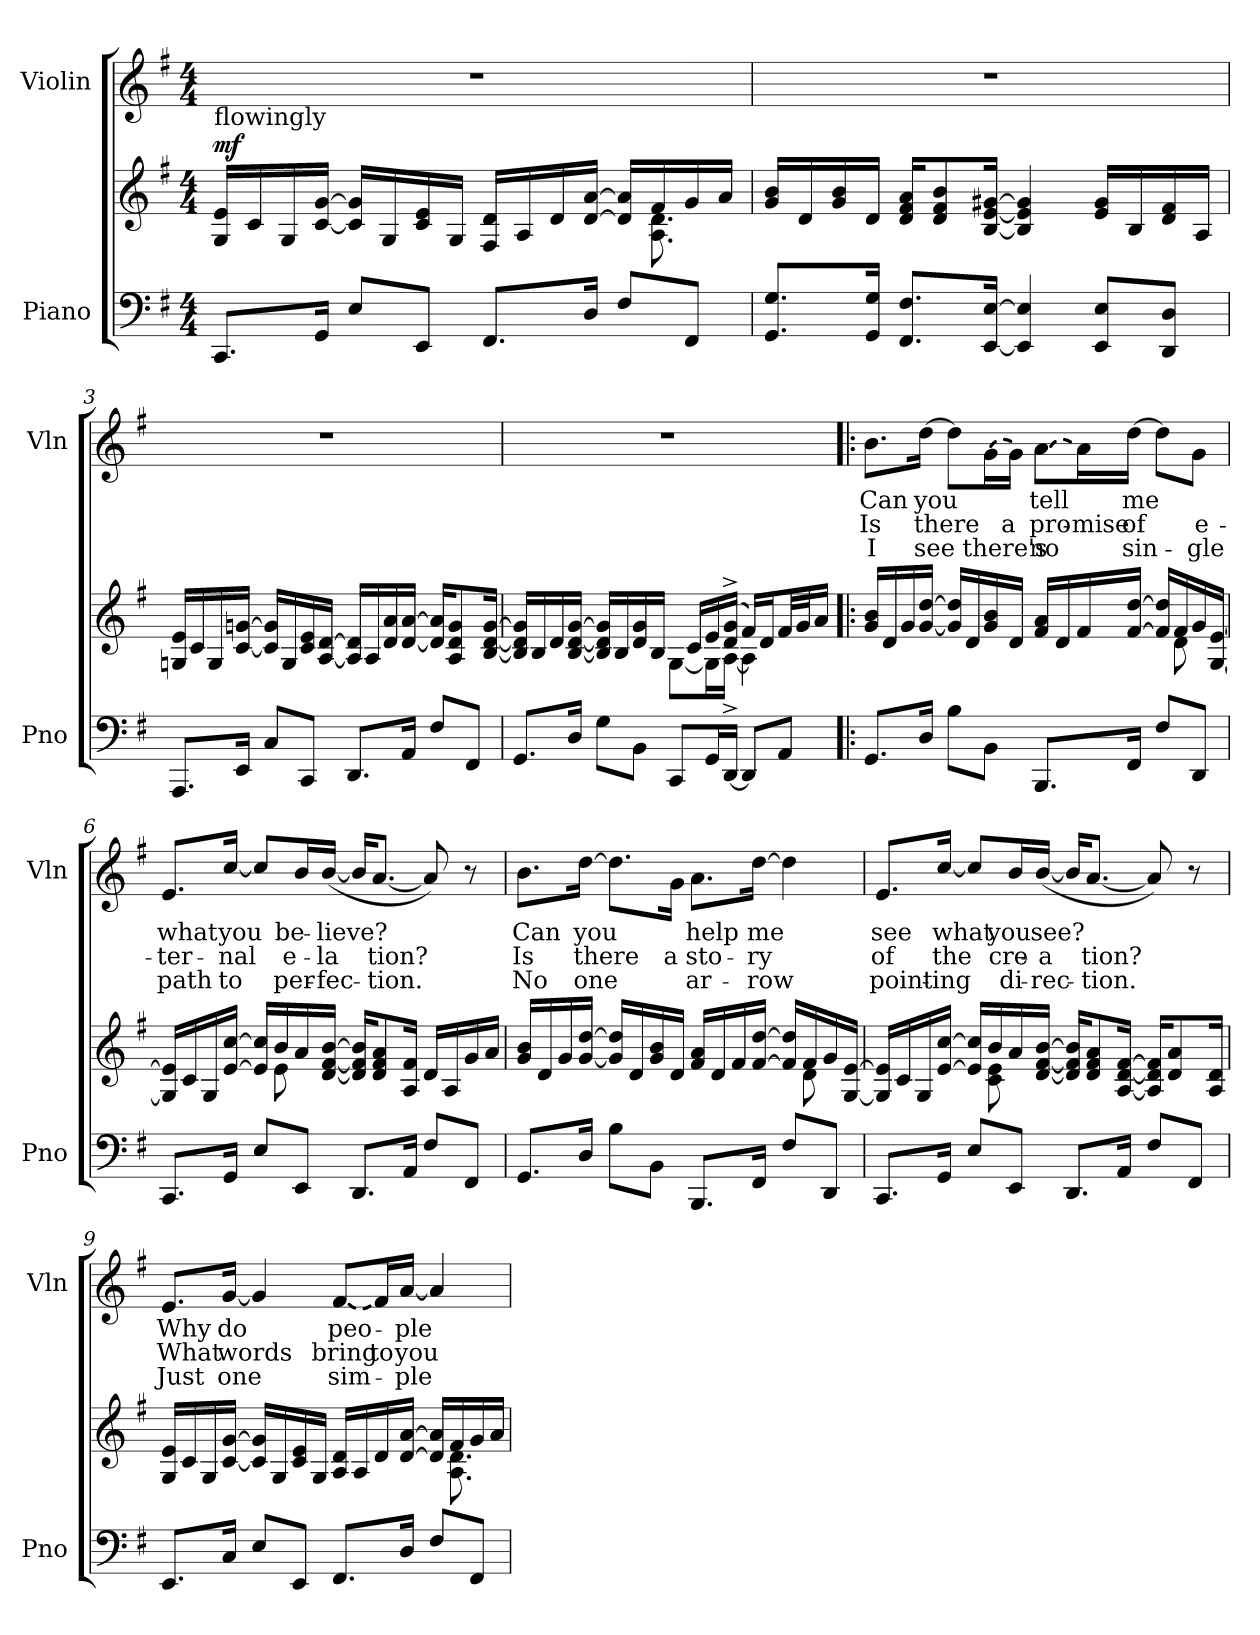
**kern	**kern	**dynam	**kern	**text	**text	**text
*part2	*part2	*part2	*part1	*part1	*part1	*part1
*staff3	*staff2	*staff2/3	*staff1	*staff1	*staff1	*staff1
*I"Piano	*	*	*I"Violin	*	*	*
*I'Pno	*	*	*I'Vln	*	*	*
*clefF4	*clefG2	*	*clefG2	*	*	*
*k[f#]	*k[f#]	*	*k[f#]	*	*	*
*G:	*G:	*	*G:	*	*	*
*M4/4	*M4/4	*	*M4/4	*	*	*
*MM50	*MM50	*	*MM50	*	*	*
=1	=1	=1	=1	=1	=1	=1
*	*^	*	*	*	*	*
!	!LO:TX:a:t=flowingly	!	!	!	!	!	!
!	!	!	!LO:DY:a	!	!	!	!
8.CC/L	16G/ 16e/LL	2ryy	mf	1r	.	.	.
.	16c/	.	.	.	.	.	.
.	16G/	.	.	.	.	.	.
16GG/Jk	[<16c/ [>16g/JJ	.	.	.	.	.	.
8E/L	16c/] 16g/]LL	.	.	.	.	.	.
.	16G/	.	.	.	.	.	.
8EE/J	16c/ 16e/	.	.	.	.	.	.
.	16G/JJ	.	.	.	.	.	.
8.FF#/L	16F#/ 16d/LL	4ryy	.	.	.	.	.
.	16A/	.	.	.	.	.	.
.	16d/	.	.	.	.	.	.
16D/Jk	[<16d/ [>16a/JJ	.	.	.	.	.	.
8F#/L	16d/] 16a/]LL	16ryy	.	.	.	.	.
.	16f#/	8.A\ 8.d\	.	.	.	.	.
8FF#/J	16g/	.	.	.	.	.	.
.	16a/JJ	.	.	.	.	.	.
*	*v	*v	*	*	*	*	*
=2	=2	=2	=2	=2	=2	=2
8.GG/ 8.G/L	16g/ 16b/LL	.	1r	.	.	.
.	16d/	.	.	.	.	.
.	16g/ 16b/	.	.	.	.	.
16GG/ 16G/Jk	16d/JJ	.	.	.	.	.
8.FF#/ 8.F#/L	16d/ 16f#/ 16a/KL	.	.	.	.	.
.	8d/ 8f#/ 8b/	.	.	.	.	.
[<16EE/ [>16E/Jk	[<16B/ [>16e/ [>16g#X/Jk	.	.	.	.	.
4EE/] 4E/]	4B/] 4e/] 4g#/]	.	.	.	.	.
8EE/ 8E/L	16e/ 16g#/LL	.	.	.	.	.
.	16B/	.	.	.	.	.
8DD/ 8D/J	16d/ 16f#/	.	.	.	.	.
.	16A/JJ	.	.	.	.	.
!!LO:LB:g=z
=3	=3	=3	=3	=3	=3	=3
8.AAA/L	16Gn/ 16e/LL	.	1r	.	.	.
.	16c/	.	.	.	.	.
.	16G/	.	.	.	.	.
16EE/Jk	[<16c/ [>16gn/JJ	.	.	.	.	.
8C/L	16c/] 16g/]LL	.	.	.	.	.
.	16G/	.	.	.	.	.
8CC/J	16c/ 16e/	.	.	.	.	.
.	[<16A/ [>16d/JJ	.	.	.	.	.
8.DD/L	16A/] 16d/]LL	.	.	.	.	.
.	16A/	.	.	.	.	.
.	16d/ 16a/	.	.	.	.	.
16AA/Jk	[<16d/ [>16a/JJ	.	.	.	.	.
8F#/L	16d/] 16a/]KL	.	.	.	.	.
.	8A/ 8d/ 8g/	.	.	.	.	.
8FF#/J	.	.	.	.	.	.
.	[<16B/ [<16d/ [>16g/Jk	.	.	.	.	.
=4	=4	=4	=4	=4	=4	=4
*	*^	*	*	*	*	*
8.GG/L	16B/] 16d/] 16g/]LL	2ryy	.	1r	.	.	.
.	16B/	.	.	.	.	.	.
.	16d/	.	.	.	.	.	.
16D/Jk	[<16B/ [<16d/ [>16g/JJ	.	.	.	.	.	.
8G\L	16B/] 16d/] 16g/]LL	.	.	.	.	.	.
.	16B/	.	.	.	.	.	.
8BB\J	16d/ 16g/	.	.	.	.	.	.
.	16B/JJ	.	.	.	.	.	.
8CC/L	16ryy	[<8G\L	.	.	.	.	.
.	16c/LL	.	.	.	.	.	.
16GG/L	16e/	16G\L]	.	.	.	.	.
[<16DD/JJ	(>16d/^ 16g/^JJ	[<16A^\JJ	.	.	.	.	.
8DD/L]	16f#/LL)	4A\]	.	.	.	.	.
.	16d/J	.	.	.	.	.	.
8AA/J	32f#/LL	.	.	.	.	.	.
.	32g/J	.	.	.	.	.	.
.	16a/JJ	.	.	.	.	.	.
!!LO:LB:g=z
=5!|:	=5!|:	=5!|:	=5!|:	=5!|:	=5!|:	=5!|:	=5!|:
!	!	!	!	!	!LO:LY:b	!LO:LY:b	!LO:LY:b
8.GG/L	16g/ 16b/LL	2ryy	.	8.b\L	Can	Is	I
.	16d/	.	.	.	.	.	.
.	16g/	.	.	.	.	.	.
!	!	!	!	!	!LO:LY:b	!LO:LY:b	!LO:LY:b
16D/Jk	[<16g/ [>16dd/JJ	.	.	[>16dd\Jk	you	there	see
8B\L	16g/] 16dd/]LL	.	.	8dd\L]	.	.	.
.	16d/	.	.	.	.	.	.
!	!	!	!	!LO:T:dash	!	!	!LO:LY:b
8BB\J	16g/ 16b/	.	.	[16g\L	.	.	there's
!	!	!	!	!	!	!LO:LY:b	!
.	16d/JJ	.	.	16g\JJ]	.	a	.
!	!	!	!	!LO:T:dash	!LO:LY:b	!LO:LY:b	!LO:LY:b
8.BBB/L	16f#/ 16a/LL	4ryy	.	[8a\L	tell	pro-	no
.	16d/	.	.	.	.	.	.
!	!	!	!	!	!	!LO:LY:b	!
.	16f#/	.	.	16a\L]	.	-mise	.
!	!	!	!	!	!LO:LY:b	!LO:LY:b	!LO:LY:b
16FF#/Jk	[<16f#/ [>16dd/JJ	.	.	[>16dd\JJ	me	of	sin-
8F#/L	16f#/] 16dd/]LL	16ryy	.	8dd\L]	.	.	.
.	16f#/	8d\	.	.	.	.	.
!	!	!	!	!	!	!LO:LY:b	!LO:LY:b
8DD/J	16g/	.	.	8g\J	.	e-	-gle
.	[<16G/ [>16e/JJ	16ryy	.	.	.	.	.
=6	=6	=6	=6	=6	=6	=6	=6
!	!	!	!	!	!LO:LY:b	!LO:LY:b	!LO:LY:b
8.CC/L	16G/] 16e/]LL	4ryy	.	8.e/L	what	-ter-	path
.	16c/	.	.	.	.	.	.
.	16G/	.	.	.	.	.	.
!	!	!	!	!	!LO:LY:b	!LO:LY:b	!LO:LY:b
16GG/Jk	[<16e/ [>16cc/JJ	.	.	[<16cc/Jk	you	-nal	to
8E/L	16e/] 16cc/]LL	16ryy	.	8cc/L]	.	.	.
.	16b/	8e\	.	.	.	.	.
!	!	!	!	!	!LO:LY:b	!LO:LY:b	!LO:LY:b
8EE/J	16a/	.	.	16b/L	be-	e-	per-
!	!	!	!	!	!LO:LY:b	!LO:LY:b	!LO:LY:b
.	[<16d/ [<16f#/ [>16b/JJ	16ryy	.	([<16b/JJ	-lieve?	-la	-fec-
8.DD/L	16d/] 16f#/] 16b/]KL	2ryy	.	16b/KL]	.	.	.
!	!	!	!	!	!	!LO:LY:b	!LO:LY:b
.	8d/ 8f#/ 8a/	.	.	[<8.a/J	.	-tion?	-tion.
16AA/Jk	16A/ 16f#/Jk	.	.	.	.	.	.
8F#/L	16d/LL	.	.	8a/])	.	.	.
.	16A/	.	.	.	.	.	.
8FF#/J	16g/	.	.	8r	.	.	.
.	16a/JJ	.	.	.	.	.	.
!!LO:PB:g=z
=7	=7	=7	=7	=7	=7	=7	=7
!	!	!	!	!	!LO:LY:b	!LO:LY:b	!LO:LY:b
8.GG/L	16g/ 16b/LL	16ryy	.	8.b\L	Can	Is	No
*	*v	*v	*	*	*	*	*
.	16d/	.	.	.	.	.
.	16g/	.	.	.	.	.
!	!	!	!	!LO:LY:b	!LO:LY:b	!LO:LY:b
16D/Jk	[<16g/ [>16dd/JJ	.	[>16dd\Jk	you	there	one
8B\L	16g/] 16dd/]LL	.	8.dd\L]	.	.	.
.	16d/	.	.	.	.	.
8BB\J	16g/ 16b/	.	.	.	.	.
!	!	!	!	!	!LO:LY:b	!
.	16d/JJ	.	16g\Jk	.	a	.
!	!	!	!	!LO:LY:b	!LO:LY:b	!LO:LY:b
8.BBB/L	16f#/ 16a/LL	.	8.a\L	help	sto-	ar-
.	16d/	.	.	.	.	.
.	16f#/	.	.	.	.	.
!	!	!	!	!LO:LY:b	!LO:LY:b	!LO:LY:b
16FF#/Jk	[<16f#/ [>16dd/JJ	.	[>16dd\Jk	me	-ry	-row
8F#/L	16f#/] 16dd/]LL	.	4dd\]	.	.	.
*	*^	*	*	*	*	*
.	16f#/	8d\	.	.	.	.	.
8DD/J	16g/	.	.	.	.	.	.
.	[<16G/ [>16e/JJ	16ryy	.	.	.	.	.
=8	=8	=8	=8	=8	=8	=8	=8
!	!	!	!	!	!LO:LY:b	!LO:LY:b	!LO:LY:b
8.CC/L	16G/] 16e/]LL	16ryy	.	8.e/L	see	of	point-
*	*v	*v	*	*	*	*	*
.	16c/	.	.	.	.	.
.	16G/	.	.	.	.	.
!	!	!	!	!LO:LY:b	!LO:LY:b	!LO:LY:b
16GG/Jk	[<16e/ [>16cc/JJ	.	[<16cc/Jk	what	the	-ing
8E/L	16e/] 16cc/]LL	.	8cc/L]	.	.	.
*	*^	*	*	*	*	*
.	16b/	8c\ 8e\	.	.	.	.	.
!	!	!	!	!	!LO:LY:b	!LO:LY:b	!LO:LY:b
8EE/J	16a/	.	.	16b/L	you	cre-	di-
!	!	!	!	!	!LO:LY:b	!LO:LY:b	!LO:LY:b
.	[<16d/ [<16f#/ [>16b/JJ	2ryy	.	([<16b/JJ	see?	-a	-rec-
8.DD/L	16d/] 16f#/] 16b/]KL	.	.	16b/KL]	.	.	.
!	!	!	!	!	!	!LO:LY:b	!LO:LY:b
.	8d/ 8f#/ 8a/	.	.	[<8.a/J	.	-tion?	-tion.
16AA/Jk	[<16A/ [>16d/ [>16f#/Jk	.	.	.	.	.	.
8F#/L	16A/] 16d/] 16f#/]KL	.	.	8a/])	.	.	.
.	8d/ 8a/	.	.	.	.	.	.
8FF#/J	.	.	.	8r	.	.	.
.	16A/ 16d/Jk	16ryy	.	.	.	.	.
!!LO:LB:g=z
=9	=9	=9	=9	=9	=9	=9	=9
!	!	!	!	!	!LO:LY:b	!LO:LY:b	!LO:LY:b
8.EE/L	16G/ 16e/LL	16ryy	.	8.e/L	Why	What	Just
*	*v	*v	*	*	*	*	*
.	16c/	.	.	.	.	.
.	16G/	.	.	.	.	.
!	!	!	!	!LO:LY:b	!LO:LY:b	!LO:LY:b
16C/Jk	[<16c/ [>16g/JJ	.	[<16g/Jk	do	words	one
8E/L	16c/] 16g/]LL	.	4g/]	.	.	.
.	16G/	.	.	.	.	.
8EE/J	16c/ 16e/	.	.	.	.	.
.	16G/JJ	.	.	.	.	.
!	!	!	!LO:T:dash	!LO:LY:b	!LO:LY:b	!LO:LY:b
8.FF#/L	16A/ 16d/LL	.	[8f#/L	peo-	bring	sim-
.	16A/	.	.	.	.	.
!	!	!	!	!	!LO:LY:b	!
.	16d/	.	16f#/L]	.	to	.
!	!	!	!	!LO:LY:b	!LO:LY:b	!LO:LY:b
16D/Jk	[<16d/ [>16a/JJ	.	[<16a/JJ	-ple	you	-ple
8F#/L	16d/] 16a/]LL	.	4a/]	.	.	.
*	*^	*	*	*	*	*
.	16f#/	8.A\ 8.d\	.	.	.	.	.
8FF#/J	16g/	.	.	.	.	.	.
.	16a/JJ	.	.	.	.	.	.
*	*v	*v	*	*	*	*	*
=	=	=	=	=	=	=
*-	*-	*-	*-	*-	*-	*-
